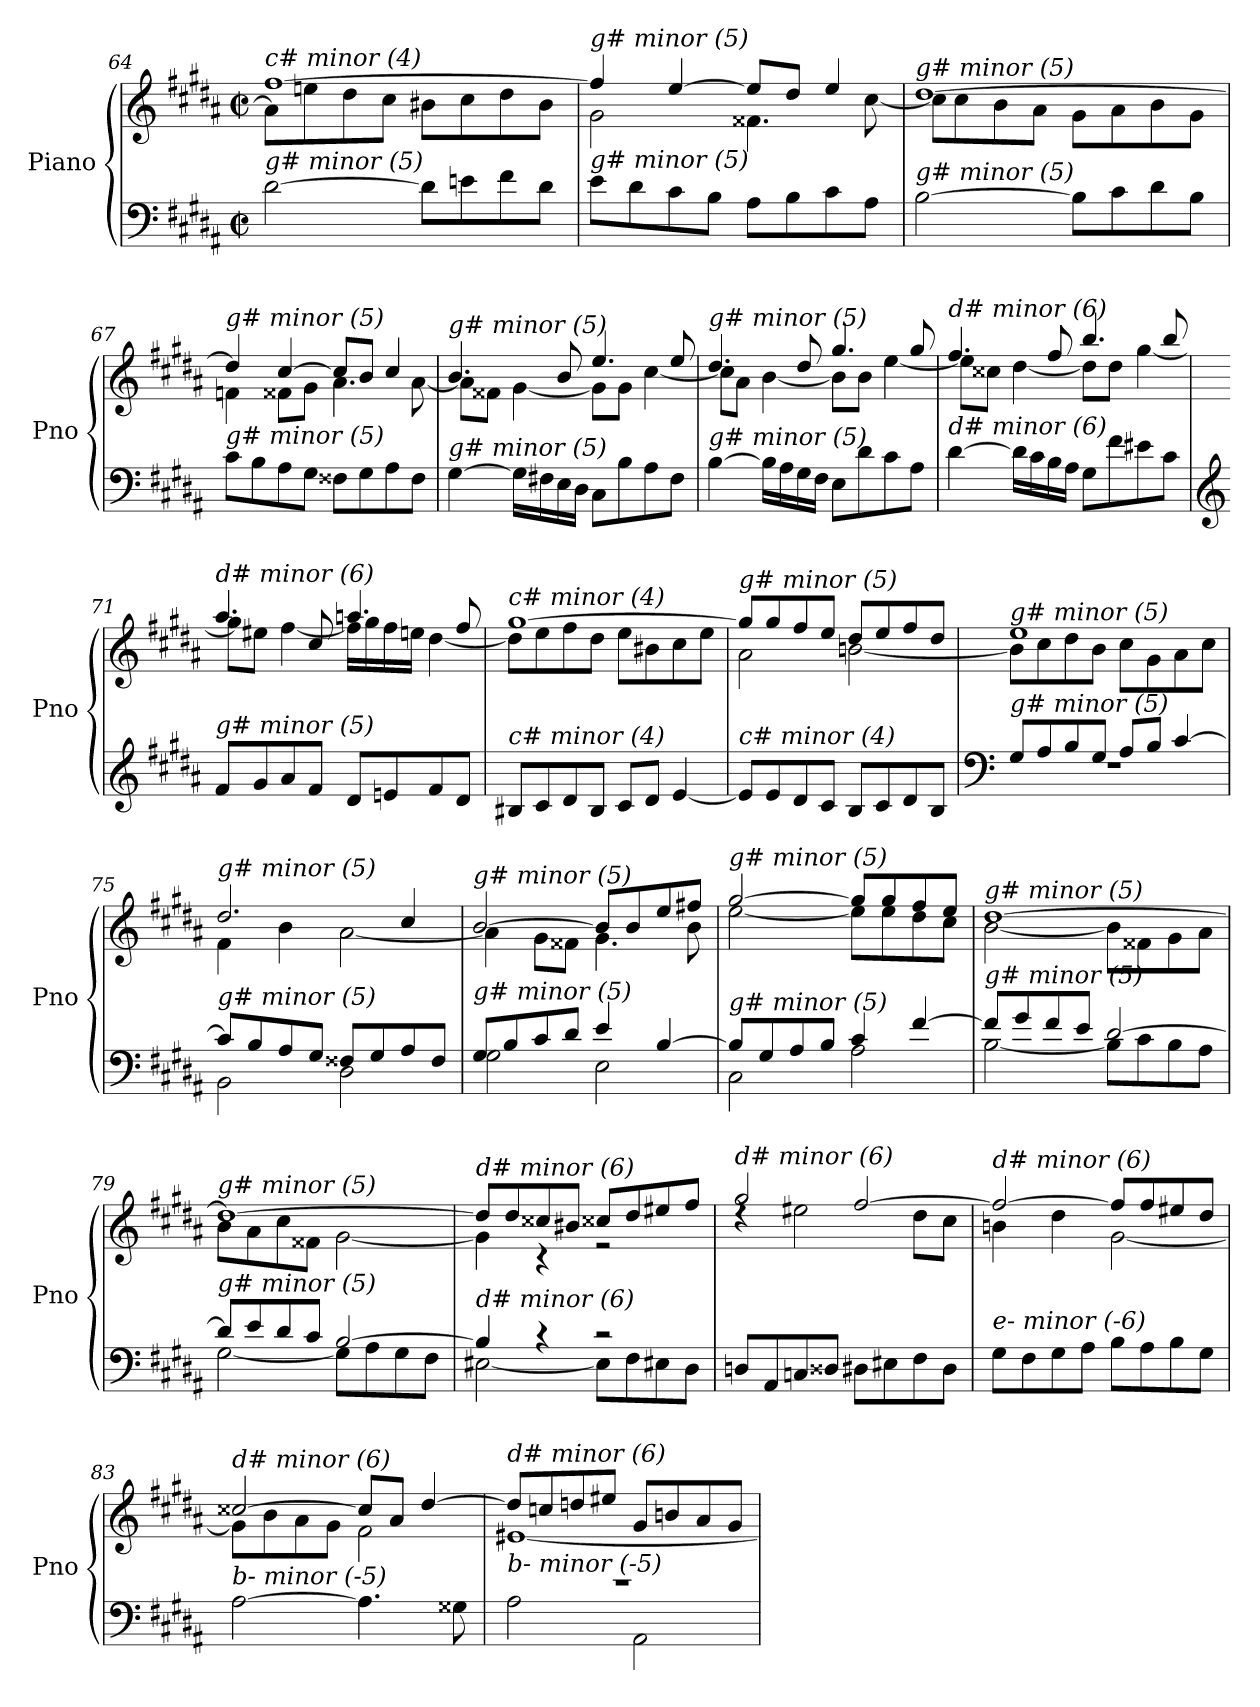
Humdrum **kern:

**kern	**kern
*part1	*part1
*staff2	*staff1
*I"Piano	*
*I'Pno	*
!!LO:LB:g=z
*clefF4	*clefG2
*k[f#c#g#d#a#]	*k[f#c#g#d#a#]
*M2/2	*M2/2
*met(c|)	*met(c|)
=64	=64
*	*^
!	!LO:TX:i:t=c# minor (4)	!
!LO:TX:i:t=g# minor (5)	!	!
[2d#\	[1ff#	8a#\L]
.	.	8een\
.	.	8dd#\
.	.	8cc#\J
8d#\L]	.	8b#X\L
8en\	.	8cc#\
8f#\	.	8dd#\
8d#\J	.	8b#\J
=65	=65	=65
!	!LO:TX:i:t=g# minor (5)	!
!LO:TX:i:t=g# minor (5)	!	!
8e\L	4ff#/]	2g#\
8d#\	.	.
8c#\	[4ee/	.
8B\J	.	.
8A#\L	8ee/L]	4.f##X\
8B\	8dd#/J	.
8c#\	4ee/	.
8A#\J	.	[8cc#\
=66	=66	=66
!	!LO:TX:i:t=g# minor (5)	!
!LO:TX:i:t=g# minor (5)	!	!
[2B\	[1dd#	8cc#\L]
.	.	8cc#\
.	.	8b\
.	.	8a#\J
8B\L]	.	8g#\L
8c#\	.	8a#\
8d#\	.	8b\
8B\J	.	8g#\J
=67	=67	=67
!	!LO:TX:i:t=g# minor (5)	!
!LO:TX:i:t=g# minor (5)	!	!
8c#\L	4dd#/]	4fni\
8B\	.	.
8A#\	[4cc#/	8f##X\L
8G#\J	.	8g#\J
8F##X\L	8cc#/L]	4.a#\
8G#\	8b/J	.
8A#\	4cc#/	.
8F##\J	.	[8a#\
=68	=68	=68
!	!LO:TX:i:t=g# minor (5)	!
!LO:TX:i:t=g# minor (5)	!	!
[4G#\	4.b/	8a#\L]
.	.	8f##X\J
16G#\LL]	.	[4g#\
16F#X\	.	.
16E\	8b/	.
16D#\JJ	.	.
8C#\L	4.ee/	8g#\L]
8B\	.	8g#\J
8A#\	.	[4cc#\
8F#\J	8ee/	.
!!LO:LB:g=z	!!
=69	=69	=69
!	!LO:TX:i:t=g# minor (5)	!
!LO:TX:i:t=g# minor (5)	!	!
[4B\	4.dd#/	8cc#\L]
.	.	8a#\J
16B\LL]	.	[4b\
16A#\	.	.
16G#\	8dd#/	.
16F#\JJ	.	.
8E\L	4.gg#/	8b\L]
8d#\	.	8b\J
8c#\	.	[4ee\
8A#\J	8gg#/	.
=70	=70	=70
!	!LO:TX:i:t=d# minor (6)	!
!LO:TX:i:t=d# minor (6)	!	!
[4d#\	4.ff#/	8ee\L]
.	.	8cc##X\J
16d#\LL]	.	[4dd#\
16c#\	.	.
16B\	8ff#/	.
16A#\JJ	.	.
8G#\L	4.bb/	8dd#\L]
8f#\	.	8dd#\J
8e#X\	.	[4gg#\
8c#\J	8bb/	.
=71	=71	=71
*clefG2	*	*
!	!LO:TX:i:t=d# minor (6)	!
!LO:TX:i:t=g# minor (5)	!	!
8f#/L	4.aa#/	8gg#\L]
8g#/	.	8ee#X\J
8a#/	.	[4ff#\
8f#/J	8cc#/	.
8d#/L	4.aan/	16ff#\LL]
.	.	16gg#\
8en/	.	16ff#\
.	.	16een\JJ
8f#/	.	[4dd#\
8d#/J	8ff#/	.
=72	=72	=72
!	!LO:TX:i:t=c# minor (4)	!
!LO:TX:i:t=c# minor (4)	!	!
8B#X/L	[1gg#	8dd#\L]
8c#/	.	8ee\
8d#/	.	8ff#\
8B#/J	.	8dd#\J
8c#/L	.	8ee\L
8d#/J	.	8b#X\
[4e/	.	8cc#\
.	.	8ee\J
!!LO:LB:g=z	!!
=73	=73	=73
!	!LO:TX:i:t=g# minor (5)	!
!LO:TX:i:t=c# minor (4)	!	!
8e/L]	8gg#/L]	2a#\
8e/	8gg#/	.
8d#/	8ff#/	.
8c#/J	8ee/J	.
8B/L	8dd#/L	[2bn\
8c#/	8ee/	.
8d#/	8ff#/	.
8B/J	8dd#/J	.
=74	=74	=74
*clefF4	*	*
*^	*	*
!	!	!LO:TX:i:t=g# minor (5)	!
!LO:TX:i:t=g# minor (5)	!	!	!
8G#/L	1rF	1ee	8b\L]
8A#/	.	.	8cc#\
8B/	.	.	8dd#\
8G#/J	.	.	8b\J
8A#/L	.	.	8cc#\L
8B/J	.	.	8g#\
[4c#/	.	.	8a#\
.	.	.	8cc#\J
=75	=75	=75	=75
!	!	!LO:TX:i:t=g# minor (5)	!
!LO:TX:i:t=g# minor (5)	!	!	!
8c#/L]	2BB\	2.dd#/	4f#\
8B/	.	.	.
8A#/	.	.	4b\
8G#/J	.	.	.
8F##X/L	2D#\	.	[2a#\
8G#/	.	.	.
8A#/	.	4cc#/	.
8F##/J	.	.	.
=76	=76	=76	=76
!	!	!LO:TX:i:t=g# minor (5)	!
!LO:TX:i:t=g# minor (5)	!	!	!
8G#/L	2G#\	[2b/	4a#\]
8B/	.	.	.
8c#/	.	.	8g#\L
8d#/J	.	.	8f##X\J
4e/	2E\	8b/L]	4.g#\
.	.	8b/	.
[4B/	.	8ee/	.
.	.	8ff#X/J	8b\
=77	=77	=77	=77
!	!	!LO:TX:i:t=g# minor (5)	!
!LO:TX:i:t=g# minor (5)	!	!	!
8B/L]	2C#\	[2gg#/	[2ee\
8G#/	.	.	.
8A#/	.	.	.
8B/J	.	.	.
4c#/	2A#\	8gg#/L]	8ee\L]
.	.	8gg#/	8ee\
[4f#/	.	8ff#/	8dd#\
.	.	8ee/J	8cc#\J
!!LO:PB:g=z	!!
=78	=78	=78	=78
!	!	!LO:TX:i:t=g# minor (5)	!
!LO:TX:i:t=g# minor (5)	!	!	!
8f#/L]	[2B\	[1dd#	[2b\
8g#/	.	.	.
8f#/	.	.	.
8e/J	.	.	.
[2d#/	8B\L]	.	8b\L]
.	8c#\	.	8f##X\
.	8B\	.	8g#\
.	8A#\J	.	8a#\J
=79	=79	=79	=79
!	!	!LO:TX:i:t=g# minor (5)	!
!LO:TX:i:t=g# minor (5)	!	!	!
8d#/L]	[2G#\	1dd#_	8b\L
8e/	.	.	8a#\
8d#/	.	.	8cc#\
8c#/J	.	.	8f##X\J
[2B/	8G#\L]	.	[2g#\
.	8A#\	.	.
.	8G#\	.	.
.	8F#\J	.	.
=80	=80	=80	=80
!	!	!LO:TX:i:t=d# minor (6)	!
!LO:TX:i:t=d# minor (6)	!	!	!
4B/]	[2E#X\	8dd#/L]	4g#\]
.	.	8dd#/	.
4r	.	8cc##X/	4r
.	.	8b#X/J	.
2r	8E#\L]	8cc##X/L	2r
.	8F#\	8dd#/	.
.	8E#X\	8ee#X/	.
.	8D#\J	8ff#/J	.
=81	=81	=81	=81
!	!	!LO:TX:i:t=d# minor (6)	!
!LO:TX:i:t=g minor (-2)	!	!	!
*v	*v	*	*
8Dni/L	2gg#/	4rdd
8AA#/	.	.
8Cni/	.	2ee#X\
8D##i/J	.	.
8D#\L	[2ff#/	.
8E#X\	.	.
8F#\	.	8dd#\L
8D#\J	.	8cc#\J
=82	=82	=82
!	!LO:TX:i:t=d# minor (6)	!
!LO:TX:i:t=e- minor (-6)	!	!
8G#\L	2ff#/_	4bn\
8F#\	.	.
8G#\	.	4dd#\
8A#\J	.	.
8B\L	8ff#/L]	[2g#\
8A#\	8ff#/	.
8B\	8ee#X/	.
8G#\J	8dd#/J	.
!!LO:LB:g=z	!!
=83	=83	=83
!	!LO:TX:i:t=d# minor (6)	!
!LO:TX:i:t=b- minor (-5)	!	!
[2A#\	[2cc##X/	8g#\L]
.	.	8b\
.	.	8a#\
.	.	8g#\J
4.A#\]	8cc##/L]	2f#\
.	8a#/J	.
.	[4dd#/	.
8G##Xj\	.	.
=84	=84	=84
*^	*	*
!	!	!LO:TX:i:t=d# minor (6)	!
!LO:TX:i:t=b- minor (-5)	!	!	!
1r	2A#\	8dd#/L]	[1e#X
.	.	8ccni/	.
.	.	8ddni/	.
.	.	8ee#X/J	.
.	2AA#\	8g#/L	.
.	.	8bn/	.
.	.	8a#/	.
.	.	8g#/J	.
*v	*v	*	*
*	*v	*v
=	=
*-	*-
